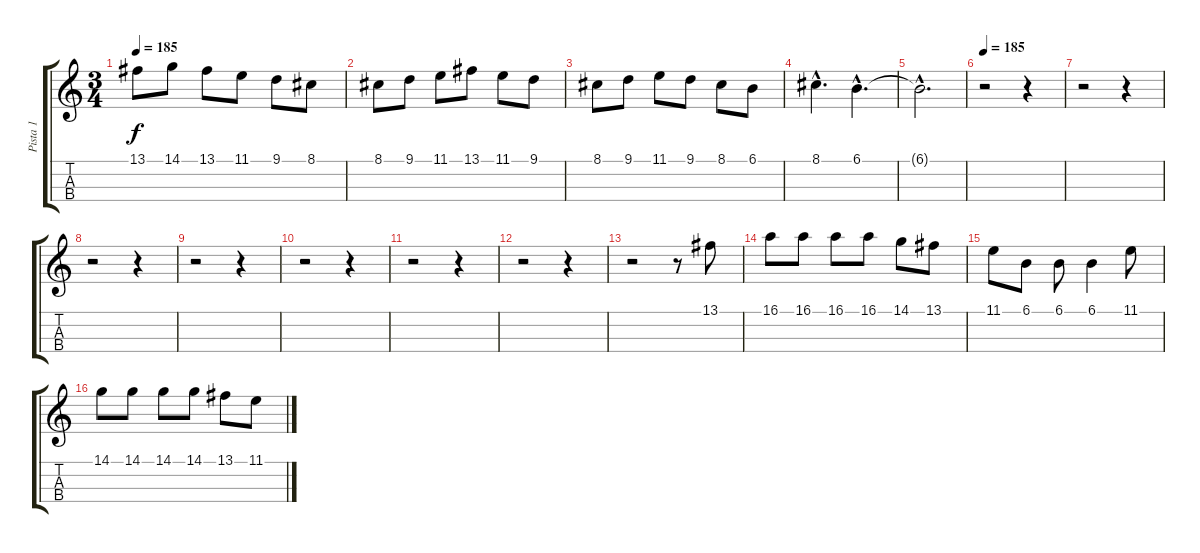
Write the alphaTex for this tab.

\track ("Pista 1" "Pista 1") {instrument violin}
\staff {score tabs}
\tuning (F4 C4 G3 D3) {hide}
\ts (3 4)
\tempo 185
\clef g2
\ks c
13.1.8{dy f} 14.1.8 13.1.8 11.1.8 9.1.8 8.1.8 |
8.1.8 9.1.8 11.1.8 13.1.8 11.1.8 9.1.8 |
8.1.8 9.1.8 11.1.8 9.1.8 8.1.8 6.1.8 |
8.1{hac}.4{d} 6.1{hac}.4{d} |
6.1{hac t}.2{d} |
\tempo 185
r.2 r.4 |
r.2 r.4 |
r.2 r.4 |
r.2 r.4 |
r.2 r.4 |
r.2 r.4 |
r.2 r.4 |
r.2 r.8 13.1.8 |
16.1.8 16.1.8 16.1.8 16.1.8 14.1.8 13.1.8 |
11.1.8 6.1.8 6.1.8 6.1.4 11.1.8 |
14.1.8 14.1.8 14.1.8 14.1.8 13.1.8 11.1.8
